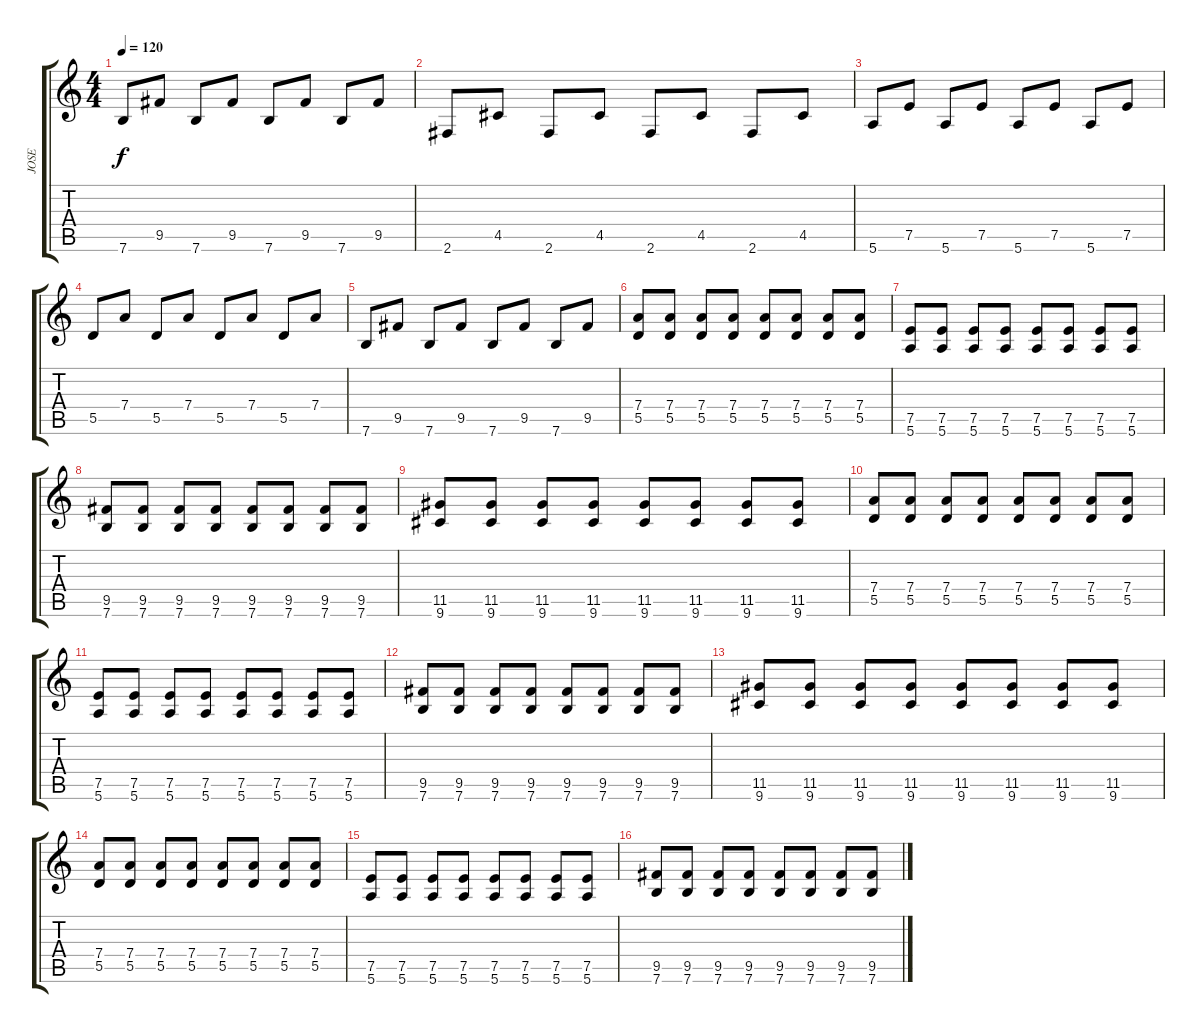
\track ("JOSE" "JOSE") {instrument acousticguitarnylon}
\staff {score tabs}
\tuning (E4 B3 G3 D3 A2 E2) {hide}
\ts (4 4)
\tempo 120
\clef g2
\ks c
7.6.8{dy f} 9.5.8 7.6.8 9.5.8 7.6.8 9.5.8 7.6.8 9.5.8 |
2.6.8 4.5.8 2.6.8 4.5.8 2.6.8 4.5.8 2.6.8 4.5.8 |
5.6.8 7.5.8 5.6.8 7.5.8 5.6.8 7.5.8 5.6.8 7.5.8 |
5.5.8 7.4.8 5.5.8 7.4.8 5.5.8 7.4.8 5.5.8 7.4.8 |
7.6.8 9.5.8 7.6.8 9.5.8 7.6.8 9.5.8 7.6.8 9.5.8 |
(7.4 5.5).8 (7.4 5.5).8 (7.4 5.5).8 (7.4 5.5).8 (7.4 5.5).8 (7.4 5.5).8 (7.4 5.5).8 (7.4 5.5).8 |
(7.5 5.6).8 (7.5 5.6).8 (7.5 5.6).8 (7.5 5.6).8 (7.5 5.6).8 (7.5 5.6).8 (7.5 5.6).8 (7.5 5.6).8 |
(9.5 7.6).8 (9.5 7.6).8 (9.5 7.6).8 (9.5 7.6).8 (9.5 7.6).8 (9.5 7.6).8 (9.5 7.6).8 (9.5 7.6).8 |
(11.5 9.6).8 (11.5 9.6).8 (11.5 9.6).8 (11.5 9.6).8 (11.5 9.6).8 (11.5 9.6).8 (11.5 9.6).8 (11.5 9.6).8 |
(7.4 5.5).8 (7.4 5.5).8 (7.4 5.5).8 (7.4 5.5).8 (7.4 5.5).8 (7.4 5.5).8 (7.4 5.5).8 (7.4 5.5).8 |
(7.5 5.6).8 (7.5 5.6).8 (7.5 5.6).8 (7.5 5.6).8 (7.5 5.6).8 (7.5 5.6).8 (7.5 5.6).8 (7.5 5.6).8 |
(9.5 7.6).8 (9.5 7.6).8 (9.5 7.6).8 (9.5 7.6).8 (9.5 7.6).8 (9.5 7.6).8 (9.5 7.6).8 (9.5 7.6).8 |
(11.5 9.6).8 (11.5 9.6).8 (11.5 9.6).8 (11.5 9.6).8 (11.5 9.6).8 (11.5 9.6).8 (11.5 9.6).8 (11.5 9.6).8 |
(7.4 5.5).8 (7.4 5.5).8 (7.4 5.5).8 (7.4 5.5).8 (7.4 5.5).8 (7.4 5.5).8 (7.4 5.5).8 (7.4 5.5).8 |
(7.5 5.6).8 (7.5 5.6).8 (7.5 5.6).8 (7.5 5.6).8 (7.5 5.6).8 (7.5 5.6).8 (7.5 5.6).8 (7.5 5.6).8 |
(9.5 7.6).8 (9.5 7.6).8 (9.5 7.6).8 (9.5 7.6).8 (9.5 7.6).8 (9.5 7.6).8 (9.5 7.6).8 (9.5 7.6).8
